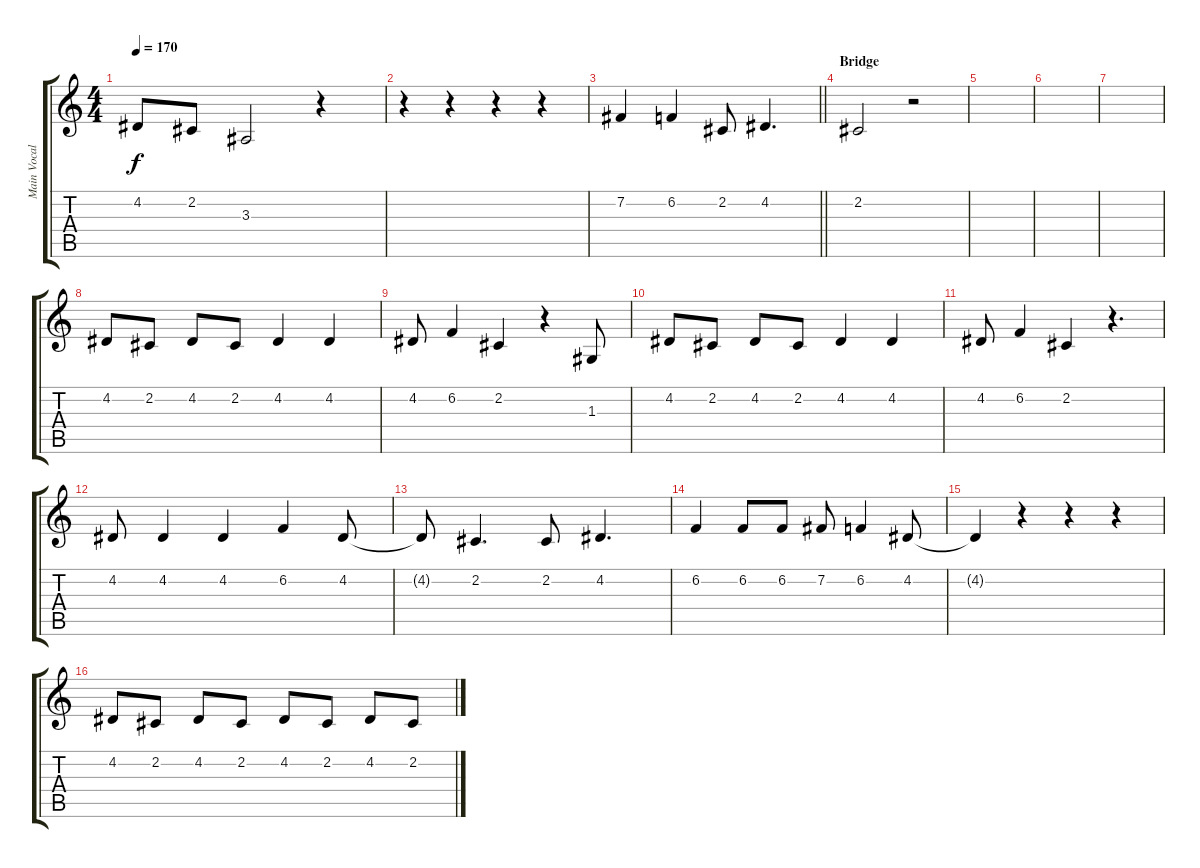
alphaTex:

\track ("Main Vocals" "Main Vocal") {instrument oboe}
\staff {score tabs}
\tuning (E4 B3 G3 D3 A2 E2) {hide}
\ts (4 4)
\tempo 170
\clef g2
\ks c
4.2.8{dy f} 2.2.8 3.3.2 r.4 |
r.4 r.4 r.4 r.4 |
\barLineRight lightlight
7.2.4 6.2.4 2.2.8 4.2.4{d} |
\section ("" "Bridge")
2.2.2 r.2 |
|
|
|
4.2.8 2.2.8 4.2.8 2.2.8 4.2.4 4.2.4 |
4.2.8 6.2.4 2.2.4 r.4 1.3.8 |
4.2.8 2.2.8 4.2.8 2.2.8 4.2.4 4.2.4 |
4.2.8 6.2.4 2.2.4 r.4{d} |
4.2.8 4.2.4 4.2.4 6.2.4 4.2.8 |
4.2{t}.8 2.2.4{d} 2.2.8 4.2.4{d} |
6.2.4 6.2.8 6.2.8 7.2.8 6.2.4 4.2.8 |
4.2{t}.4 r.4 r.4 r.4 |
4.2.8 2.2.8 4.2.8 2.2.8 4.2.8 2.2.8 4.2.8 2.2.8
